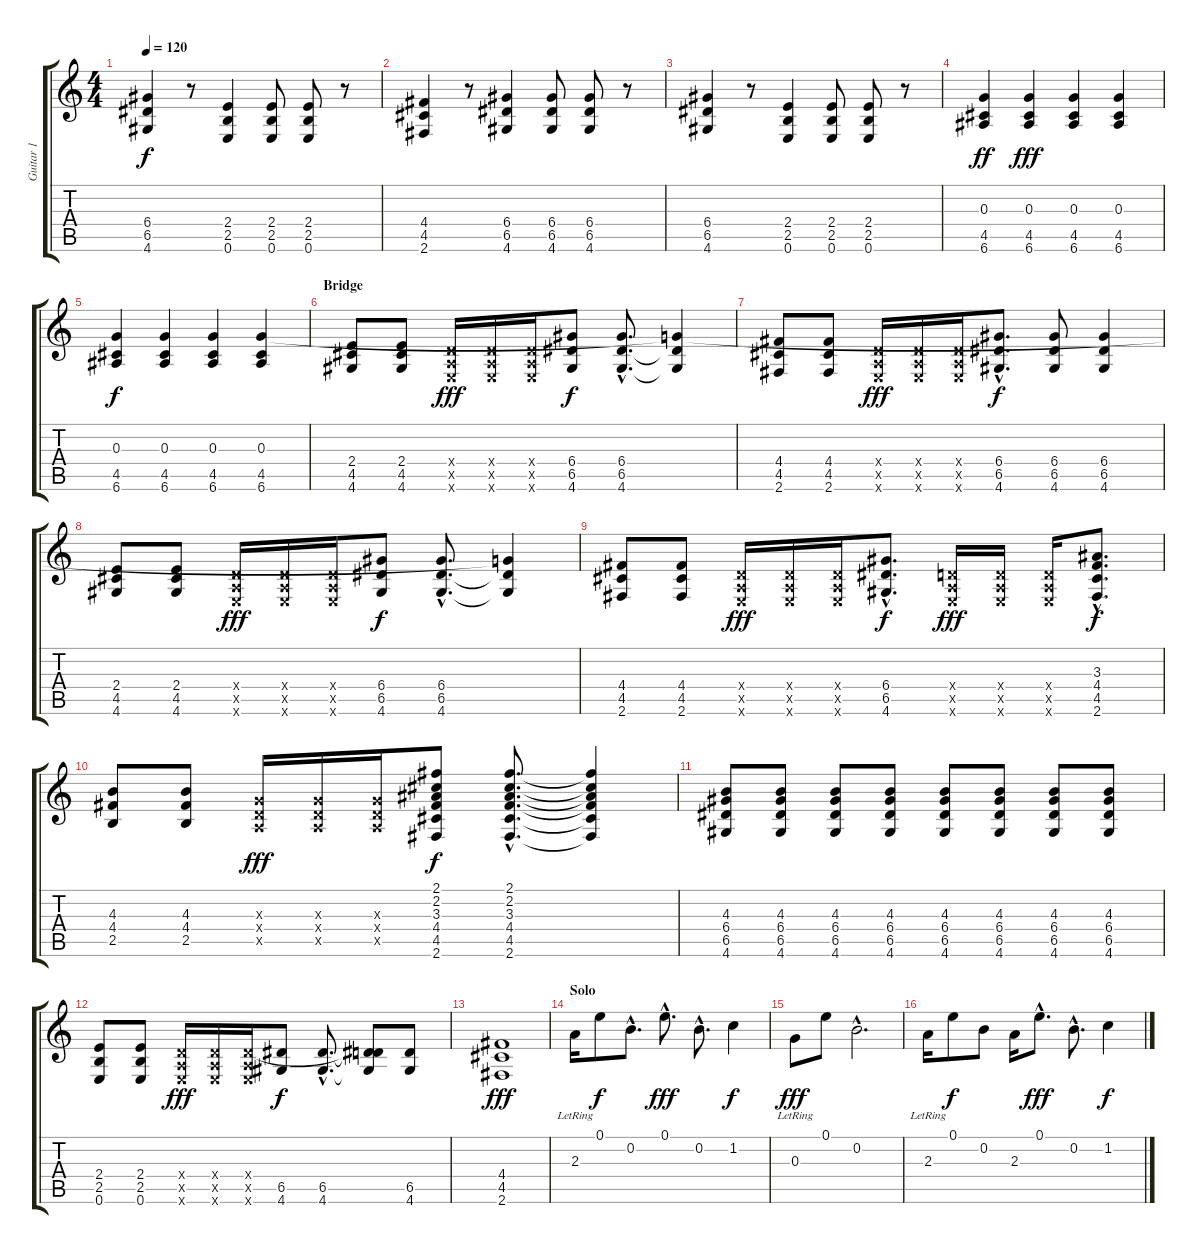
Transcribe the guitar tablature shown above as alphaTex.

\track ("Guitar 1" "Guitar 1") {instrument distortionguitar}
\staff {score tabs}
\tuning (E4 B3 G3 D3 A2 E2) {hide}
\ts (4 4)
\tempo 120
\clef g2
\ks c
(6.4 6.5 4.6).4{dy f} r.8 (2.4 2.5 0.6).4 (2.4 2.5 0.6).8 (2.4 2.5 0.6).8 r.8 |
(4.4 4.5 2.6).4 r.8 (6.4 6.5 4.6).4 (6.4 6.5 4.6).8 (6.4 6.5 4.6).8 r.8 |
(6.4 6.5 4.6).4 r.8 (2.4 2.5 0.6).4 (2.4 2.5 0.6).8 (2.4 2.5 0.6).8 r.8 |
(0.3 4.5 6.6).4{dy ff} (0.3 4.5 6.6).4{dy fff} (0.3 4.5 6.6).4 (0.3 4.5 6.6).4 |
(0.3 4.5 6.6).4{dy f} (0.3 4.5 6.6).4 (0.3 4.5 6.6).4 (0.3 4.5 6.6).4 |
\section ("" "Bridge")
(2.4 4.5 4.6).8{volume 16} (2.4 4.5 4.6).8 (0.4{x} 0.5{x} 0.6{x}).16{dy fff} (0.4{x} 0.5{x} 0.6{x}).16 (0.4{x} 0.5{x} 0.6{x}).16 (6.4 6.5 4.6).8{dy f} (6.4{hac} 6.5{hac} 4.6{hac}).8{d} (0.3{t} 6.5{t} 4.6{t}).4 |
(4.4 4.5 2.6).8 (4.4 4.5 2.6).8 (0.4{x} 0.5{x} 0.6{x}).16{dy fff} (0.4{x} 0.5{x} 0.6{x}).16 (0.4{x} 0.5{x} 0.6{x}).16 (6.4{hac} 6.5{hac} 4.6{hac}).8{d dy f} (6.4 6.5 4.6).8 (6.4 6.5 4.6).4 |
(2.4 4.5 4.6).8{volume 14} (2.4 4.5 4.6).8 (0.4{x} 0.5{x} 0.6{x}).16{dy fff} (0.4{x} 0.5{x} 0.6{x}).16 (0.4{x} 0.5{x} 0.6{x}).16 (6.4 6.5 4.6).8{dy f} (6.4{hac} 6.5{hac} 4.6{hac}).8{d} (0.3{t} 6.5{t} 4.6{t}).4 |
(4.4 4.5 2.6).8 (4.4 4.5 2.6).8 (0.4{x} 0.5{x} 0.6{x}).16{dy fff} (0.4{x} 0.5{x} 0.6{x}).16 (0.4{x} 0.5{x} 0.6{x}).16 (6.4{hac} 6.5{hac} 4.6{hac}).8{d dy f} (0.4{x} 0.5{x} 0.6{x}).16{dy fff} (0.4{x} 0.5{x} 0.6{x}).16 (0.4{x} 0.5{x} 0.6{x}).16 (3.3{hac} 4.4{hac} 4.5{hac} 2.6{hac}).8{d dy f} |
(4.3 4.4 2.5).8 (4.3 4.4 2.5).8 (0.3{x} 0.4{x} 0.5{x}).16{dy fff} (0.3{x} 0.4{x} 0.5{x}).16 (0.3{x} 0.4{x} 0.5{x}).16 (2.1 2.2 3.3 4.4 4.5 2.6).8{dy f} (2.1{hac} 2.2{hac} 3.3{hac} 4.4{hac} 4.5{hac} 2.6{hac}).8{d} (2.1{t} 2.2{t} 3.3{t} 4.4{t} 4.5{t} 2.6{t}).4 |
(4.3 6.4 6.5 4.6).8 (4.3 6.4 6.5 4.6).8 (4.3 6.4 6.5 4.6).8 (4.3 6.4 6.5 4.6).8 (4.3 6.4 6.5 4.6).8 (4.3 6.4 6.5 4.6).8 (4.3 6.4 6.5 4.6).8 (4.3 6.4 6.5 4.6).8 |
(2.4 2.5 0.6).8 (2.4 2.5 0.6).8 (0.4{x} 0.5{x} 0.6{x}).16{dy fff} (0.4{x} 0.5{x} 0.6{x}).16 (0.4{x} 0.5{x} 0.6{x}).16 (6.5 4.6).8{dy f} (6.5{hac} 4.6{hac}).8{d} (0.4{t} 6.5{t} 4.6{t}).8 (6.5 4.6).8 |
(4.4 4.5 2.6).1{dy fff} |
\section ("" "Solo")
2.3{lr}.16{volume 13} 0.1.8{dy f} 0.2{hac}.8{d} 0.1{hac}.8{d dy fff} 0.2{hac}.8{d} 1.2.4{dy f} |
0.3{lr}.8{dy fff} 0.1.8 0.2{hac}.2{d} |
2.3{lr}.16{volume 13} 0.1.8{dy f} 0.2.8 2.3.16 0.1{hac}.8{d dy fff} 0.2{hac}.8{d} 1.2.4{dy f}
